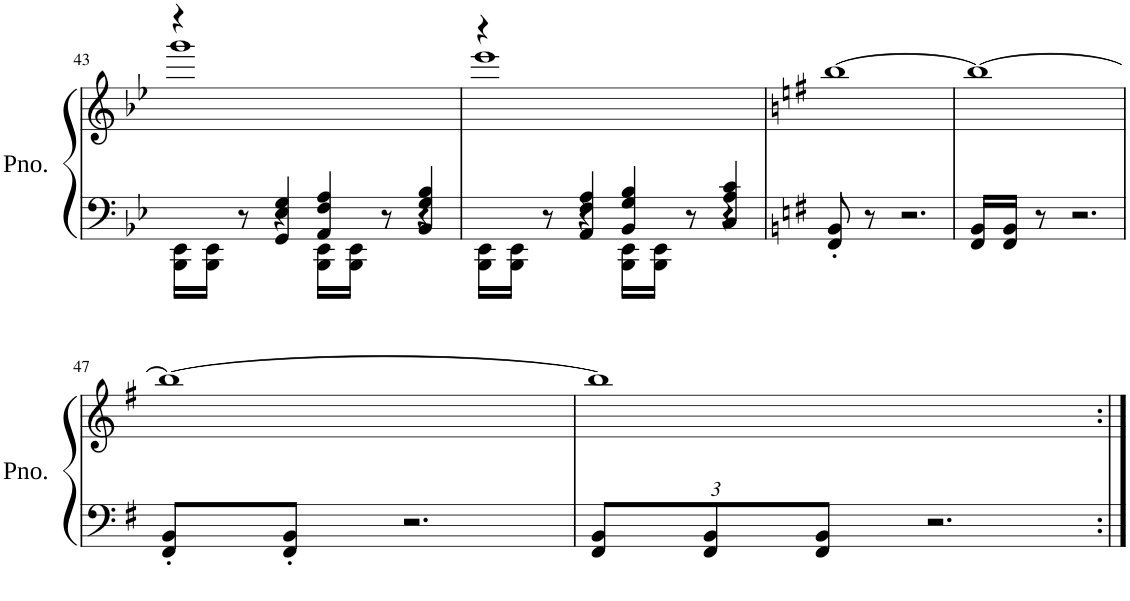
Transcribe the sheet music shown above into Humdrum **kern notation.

**kern	**kern
*part1	*part1
*staff2	*staff1
*I"Piano	*
*I'Pno.	*
!!LO:PB:g=z
*clefF4	*clefG2
*k[b-e-]	*k[b-e-]
*M4/4	*M4/4
=43	=43
*^	*^
4ryy	16BBB-\ 16EE-\LL	4r	1ggg
.	16BBB-\ 16EE-\JJ	.	.
.	8r	.	.
4GG/ 4E-/ 4G/	4r	2.ryy	.
4AA/ 4F/ 4A/	16BBB-\ 16EE-\LL	.	.
.	16BBB-\ 16EE-\JJ	.	.
.	8r	.	.
4BB-/ 4G/ 4B-/	4r	.	.
=44	=44	=44	=44
4ryy	16BBB-\ 16EE-\LL	4r	1eee-
.	16BBB-\ 16EE-\JJ	.	.
.	8r	.	.
4AA/ 4F/ 4A/	4r	2.ryy	.
4BB-/ 4G/ 4B-/	16BBB-\ 16EE-\LL	.	.
.	16BBB-\ 16EE-\JJ	.	.
.	8r	.	.
4C/ 4A/ 4c/	4r	.	.
*v	*v	*	*
*	*v	*v
=45	=45
*k[f#]	*k[f#]
8FF#/' 8BB/'	[1bb
8r	.
2.r	.
=46	=46
16FF#/ 16BB/LL	1bb_
16FF#/ 16BB/JJ	.
8r	.
2.r	.
!!LO:LB:g=z
=47	=47
8FF#/' 8BB/'L	1bb_
8FF#/' 8BB/'J	.
2.r	.
=48	=48
*Xbrackettup	*
12FF#/ 12BB/L	1bb]
12FF#/ 12BB/	.
12FF#/ 12BB/J	.
2.r	.
=:|!	=:|!
*-	*-
